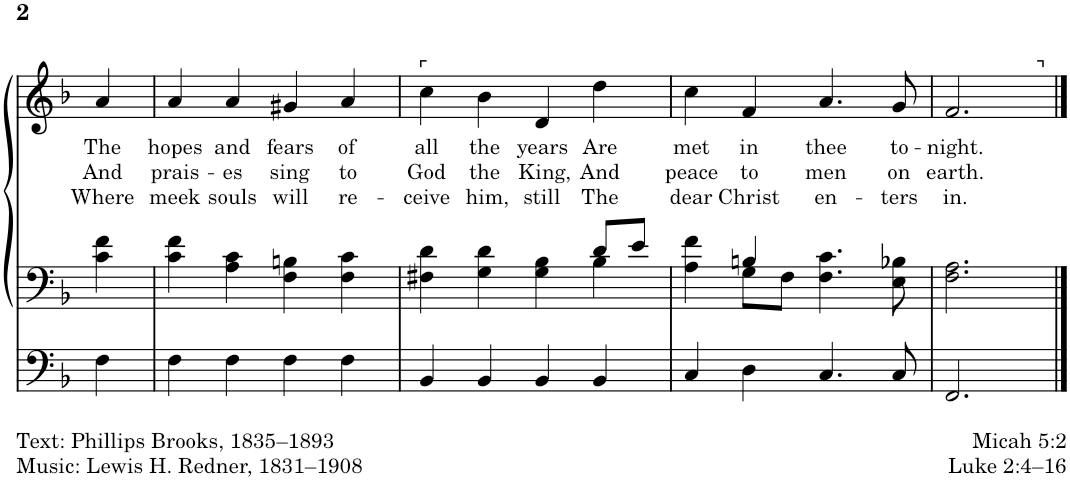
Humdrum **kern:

**kern	**kern	**kern	**text	**text	**text
*part1	*part1	*part1	*part1	*part1	*part1
*staff3	*staff2	*staff1	*staff1	*staff1	*staff1
*I"Organ	*	*	*	*	*
*I'Org.	*	*	*	*	*
!!LO:PB:g=z
*clefF4	*clefF4	*clefG2	*	*	*
*k[b-]	*k[b-]	*k[b-]	*	*	*
*M4/4	*M4/4	*M4/4	*	*	*
=16	=16	=16	=16	=16	=16
!	!	!	!LO:LY:b	!LO:LY:b	!LO:LY:b
4F\	4c\ 4f\	4a/	The	And	Where
=17	=17	=17	=17	=17	=17
!	!	!	!LO:LY:b	!LO:LY:b	!LO:LY:b
4F\	4c\ 4f\	4a/	hopes	prais-	meek
!	!	!	!LO:LY:b	!LO:LY:b	!LO:LY:b
4F\	4A\ 4c\	4a/	and	-es	souls
!	!	!	!LO:LY:b	!LO:LY:b	!LO:LY:b
4F\	4F\ 4Bn\	4g#X/	fears	sing	will
!	!	!	!LO:LY:b	!LO:LY:b	!LO:LY:b
4F\	4F\ 4c\	4a/	of	to	re-
=18	=18	=18	=18	=18	=18
*	*^	*	*	*	*
!	!	!	!LO:TX:a:t=⌜	!	!	!
!	!	!	!	!LO:LY:b	!LO:LY:b	!LO:LY:b
4BB-/	4F#X\ 4d\	2.ryy	4cc\	all	God	-ceive
!	!	!	!	!LO:LY:b	!LO:LY:b	!LO:LY:b
4BB-/	4G\ 4d\	.	4b-\	the	the	him,
!	!	!	!	!LO:LY:b	!LO:LY:b	!LO:LY:b
4BB-/	4G\ 4B-\	.	4d/	years	King,	still
!	!	!	!	!LO:LY:b	!LO:LY:b	!LO:LY:b
4BB-/	8d/L	4B-\	4dd\	Are	And	The
.	8e/J	.	.	.	.	.
=19	=19	=19	=19	=19	=19	=19
!	!	!	!	!LO:LY:b	!LO:LY:b	!LO:LY:b
4C/	4A\ 4f\	4ryy	4cc\	met	peace	dear
!	!	!	!	!LO:LY:b	!LO:LY:b	!LO:LY:b
4D\	4Bn/	8G\L	4f/	in	to	Christ
.	.	8F\J	.	.	.	.
!	!	!	!	!LO:LY:b	!LO:LY:b	!LO:LY:b
4.C/	4.F\ 4.c\	2ryy	4.a/	thee	men	en-
!	!	!	!	!LO:LY:b	!LO:LY:b	!LO:LY:b
8C/	8E\ 8B-X\	.	8g/	to-	on	-ters
*	*v	*v	*	*	*	*
=20	=20	=20	=20	=20	=20
!	!	!	!LO:LY:b	!LO:LY:b	!LO:LY:b
*	*	*^	*	*	*
2.FF/	2.F\ 2.A\	2.f/	2ryy	-night.	earth.	in.
.	.	.	8ryy	.	.	.
!	!	!	!LO:TX:a:t=⌝	!	!	!
.	.	.	8ryy	.	.	.
*	*	*v	*v	*	*	*
==	==	==	==	==	==
*-	*-	*-	*-	*-	*-
